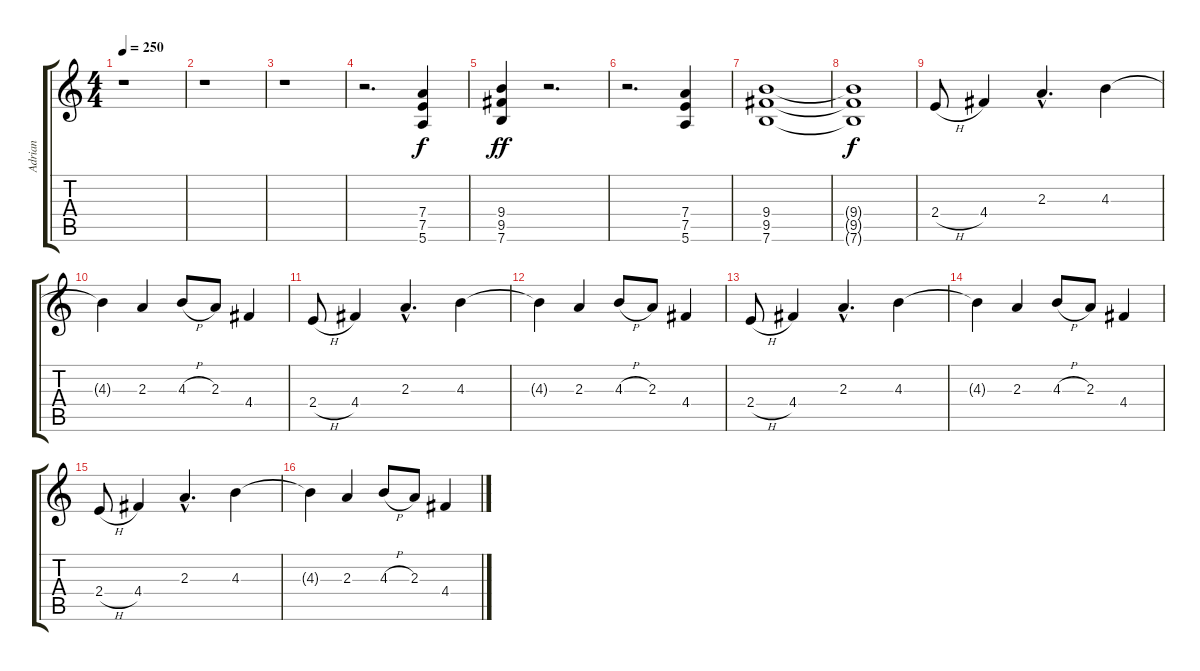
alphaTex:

\track ("Adrian" "Adrian") {instrument distortionguitar}
\staff {score tabs}
\tuning (E4 B3 G3 D3 A2 E2) {hide}
\ts (4 4)
\tempo 250
\clef g2
\ks c
r.1{dy f instrument distortionguitar} |
r.1 |
r.1 |
r.2{d} (7.4 7.5 5.6).4 |
(9.4 9.5 7.6).4{dy ff} r.2{d} |
r.2{d} (7.4 7.5 5.6).4 |
(9.4 9.5 7.6).1 |
(9.4{t} 9.5{t} 7.6{t}).1{dy f} |
2.4{h}.8 4.4.4 2.3{hac}.4{d} 4.3.4 |
4.3{t}.4 2.3.4 4.3{h}.8 2.3.8 4.4.4 |
2.4{h}.8 4.4.4 2.3{hac}.4{d} 4.3.4 |
4.3{t}.4 2.3.4 4.3{h}.8 2.3.8 4.4.4 |
2.4{h}.8 4.4.4 2.3{hac}.4{d} 4.3.4 |
4.3{t}.4 2.3.4 4.3{h}.8 2.3.8 4.4.4 |
2.4{h}.8 4.4.4 2.3{hac}.4{d} 4.3.4 |
4.3{t}.4 2.3.4 4.3{h}.8 2.3.8 4.4.4
